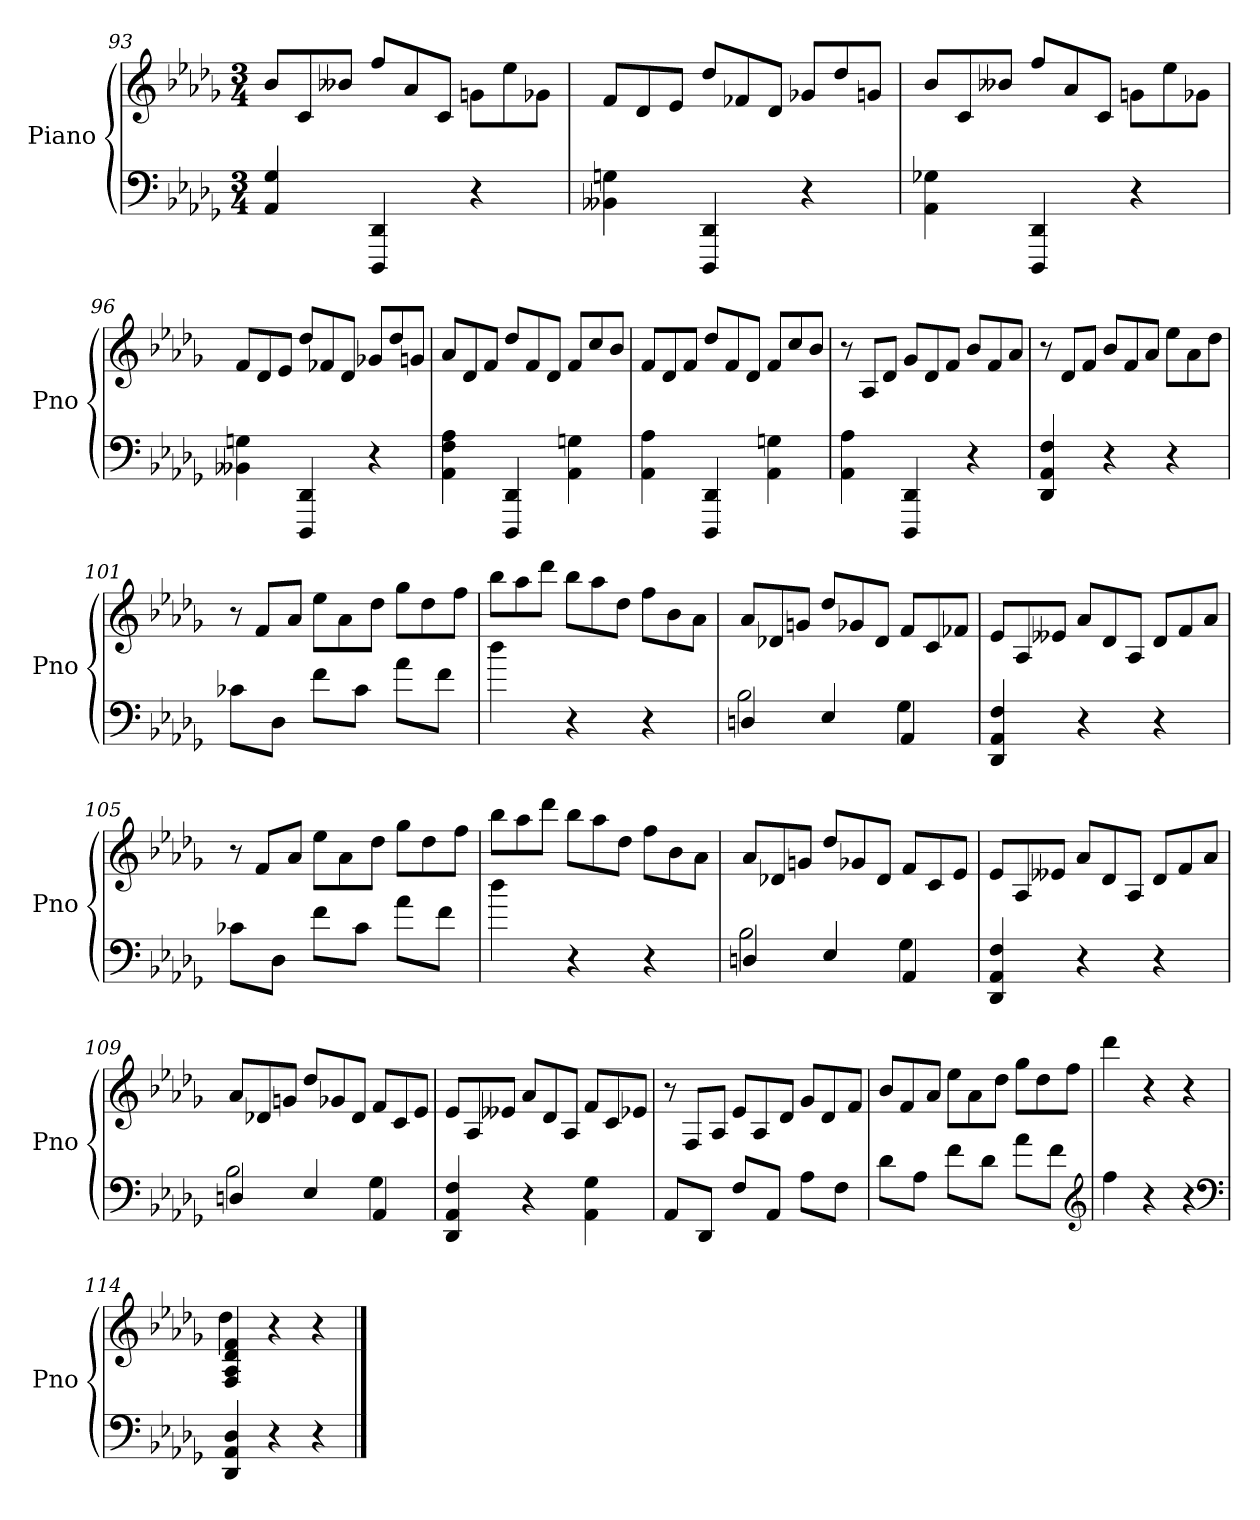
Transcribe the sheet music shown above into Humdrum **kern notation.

**kern	**kern
*part1	*part1
*staff2	*staff1
*I"Piano	*
*I'Pno	*
*clefF4	*clefG2
*k[b-e-a-d-g-]	*k[b-e-a-d-g-]
*M3/4	*M3/4
*	*Xtuplet
=93	=93
4AA-/ 4G-/	12b-L
.	12c
.	12b--XJ
4DDD- 4DD-	12ffL
.	12a-
.	12cJ
4r	12gnL
.	12ee-
.	12g-XJ
=94	=94
4BB--X 4Gn	12fL
.	12d-
.	12e-J
4DDD- 4DD-	12dd-L
.	12f-X
.	12d-J
4r	12g-X/L
.	12dd-
.	12gnJ
=95	=95
4AA- 4G-X	12b-L
.	12c
.	12b--XJ
4DDD- 4DD-	12ffL
.	12a-
.	12cJ
4r	12gnL
.	12ee-
.	12g-XJ
=96	=96
4BB--X 4Gn	12fL
.	12d-
.	12e-J
4DDD- 4DD-	12dd-L
.	12f-X
.	12d-J
4r	12g-X/L
.	12dd-
.	12gnJ
=97	=97
4AA- 4F 4A-	12a-L
.	12d-
.	12fJ
4DDD- 4DD-	12dd-L
.	12f
.	12d-J
4AA- 4Gn	12fL
.	12cc
.	12b-J
=98	=98
4AA- 4A-	12fL
.	12d-
.	12fJ
4DDD- 4DD-	12dd-L
.	12f
.	12d-J
4AA- 4Gn	12fL
.	12cc
.	12b-J
=99	=99
4AA- 4A-	12r
.	12A-L
.	12d-J
4DDD- 4DD-	12g-L
.	12d-
.	12fJ
4r	12b-L
.	12f
.	12a-J
=100	=100
4DD- 4AA- 4F	12r
.	12d-L
.	12fJ
4r	12b-L
.	12f
.	12a-J
4r	12ee-L
.	12a-
.	12dd-J
=101	=101
8c-XL	12r
.	12fL
8D-J	.
.	12a-J
8fL	12ee-L
.	12a-
8c-J	.
.	12dd-J
8a-L	12gg-L
.	12dd-
8fJ	.
.	12ffJ
=102	=102
4dd-	12bb-L
.	12aa-
.	12ddd-J
4r	12bb-L
.	12aa-
.	12dd-J
4r	12ffL
.	12b-
.	12a-J
=103	=103
*^	*
4Dn	2B-	12a-L
.	.	12d-X
.	.	12gnJ
4E-	.	12dd-L
.	.	12g-X
.	.	12d-J
4AA-	4G-	12fL
.	.	12c
.	.	12f-XJ
*v	*v	*
=104	=104
4DD- 4AA- 4F	12e-L
.	12A-
.	12e--XJ
4r	12a-L
.	12d-
.	12A-J
4r	12d-L
.	12f
.	12a-J
=105	=105
8c-XL	12r
.	12fL
8D-J	.
.	12a-J
8fL	12ee-L
.	12a-
8c-J	.
.	12dd-J
8a-L	12gg-L
.	12dd-
8fJ	.
.	12ffJ
=106	=106
4dd-	12bb-L
.	12aa-
.	12ddd-J
4r	12bb-L
.	12aa-
.	12dd-J
4r	12ffL
.	12b-
.	12a-J
=107	=107
*^	*
4Dn	2B-	12a-L
.	.	12d-X
.	.	12gnJ
4E-	.	12dd-L
.	.	12g-X
.	.	12d-J
4AA-	4G-	12fL
.	.	12c
.	.	12e-J
*v	*v	*
=108	=108
4DD- 4AA- 4F	12e-L
.	12A-
.	12e--XJ
4r	12a-L
.	12d-
.	12A-J
4r	12d-L
.	12f
.	12a-J
=109	=109
*^	*
4Dn	2B-	12a-L
.	.	12d-X
.	.	12gnJ
4E-	.	12dd-L
.	.	12g-X
.	.	12d-J
4AA-	4G-	12fL
.	.	12c
.	.	12e-J
*v	*v	*
=110	=110
4DD- 4AA- 4F	12e-L
.	12A-
.	12e--XJ
4r	12a-L
.	12d-
.	12A-J
4AA- 4G-	12fL
.	12c
.	12e-XJ
=111	=111
8AA-L	12r
.	12FL
8DD-J	.
.	12A-J
8FL	12e-L
.	12A-
8AA-J	.
.	12d-J
8A-L	12g-L
.	12d-
8FJ	.
.	12fJ
=112	=112
8d-L	12b-L
.	12f
8A-J	.
.	12a-J
8fL	12ee-L
.	12a-
8d-J	.
.	12dd-J
8a-L	12gg-L
.	12dd-
8fJ	.
.	12ffJ
*clefG2	*
=113	=113
4ff	4ddd-
4r	4r
4r	4r
*clefF4	*
=114	=114
*	*^
4DD- 4AA- 4D-	4F 4A- 4d- 4f	4dd-
4r	4r	2ryy
4r	4r	.
*	*v	*v
==	==
*-	*-
